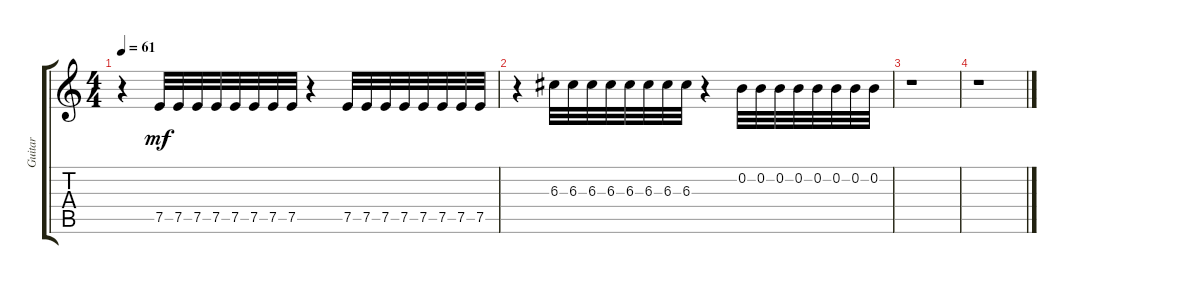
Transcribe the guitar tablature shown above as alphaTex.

\track ("Guitar" "Guitar") {instrument electricguitarjazz}
\staff {score tabs}
\tuning (E4 B3 G3 D3 A2 E2) {hide}
\ts (4 4)
\tempo 61
\clef g2
\ks c
r.4{dy mf} 7.5.32 7.5.32 7.5.32 7.5.32 7.5.32 7.5.32 7.5.32 7.5.32 r.4 7.5.32 7.5.32 7.5.32 7.5.32 7.5.32 7.5.32 7.5.32 7.5.32 |
r.4 6.3.32 6.3.32 6.3.32 6.3.32 6.3.32 6.3.32 6.3.32 6.3.32 r.4 0.2.32 0.2.32 0.2.32 0.2.32 0.2.32 0.2.32 0.2.32 0.2.32 |
r.1 |
r.1
